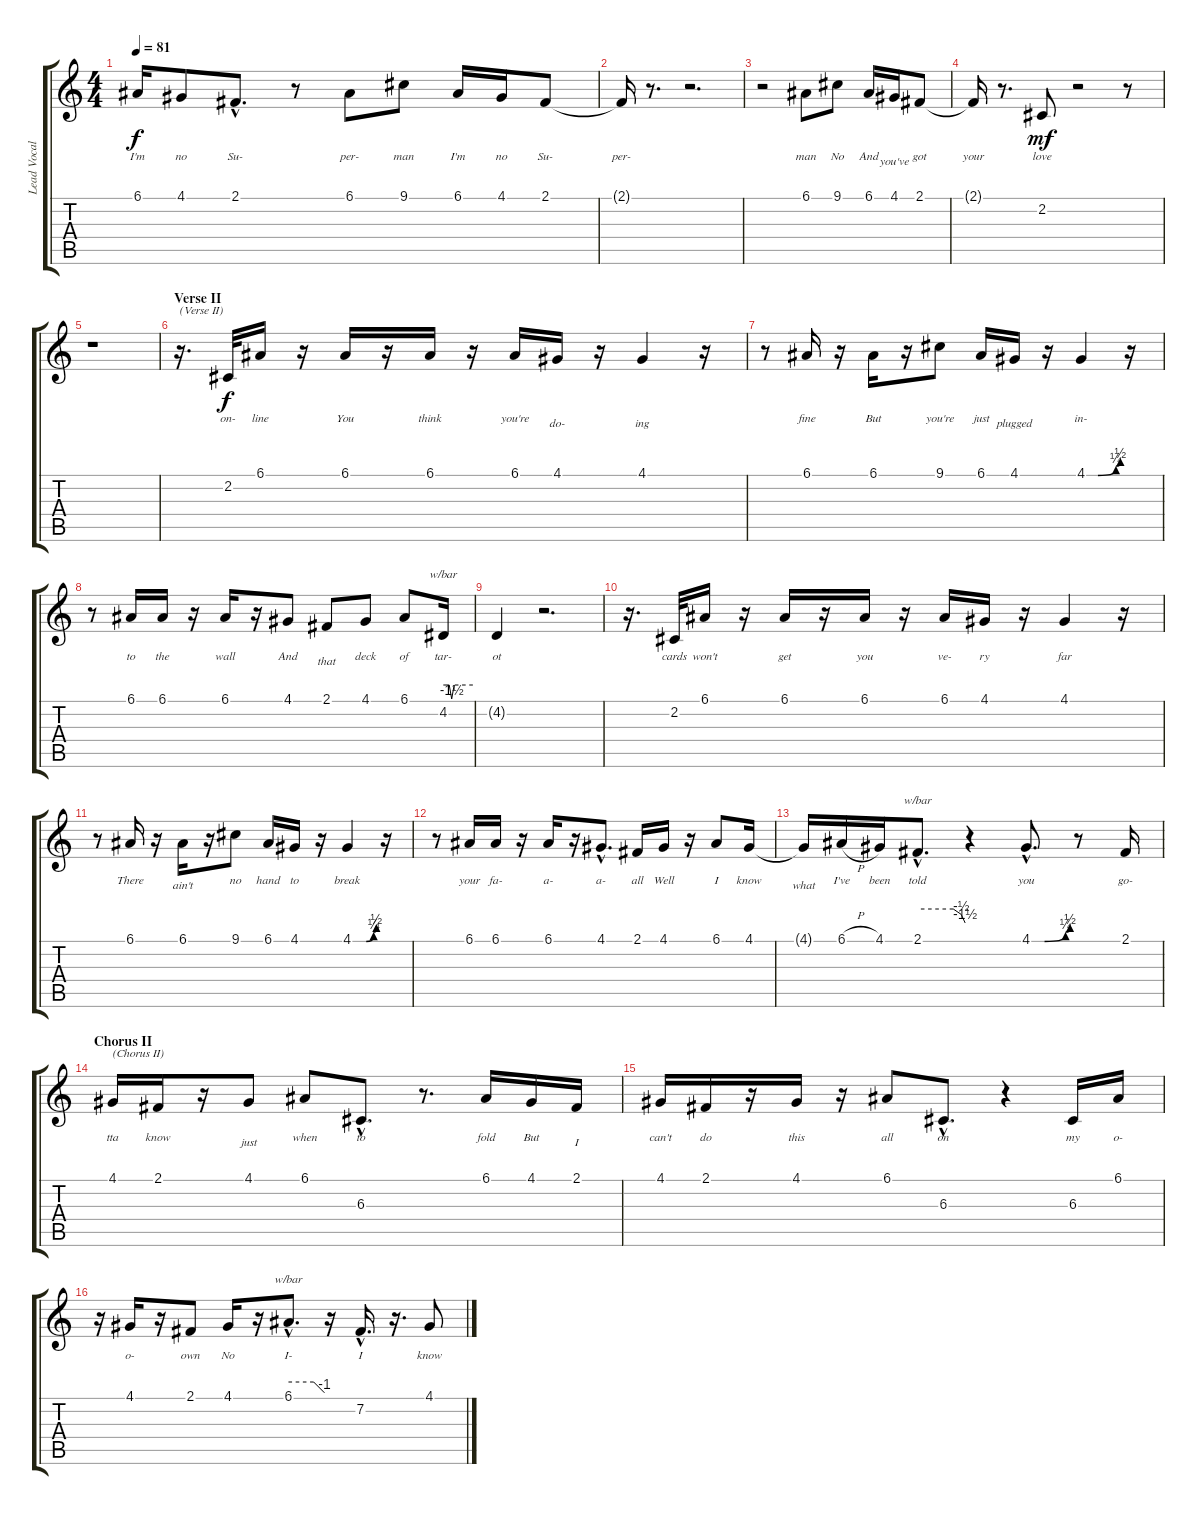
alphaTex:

\track ("Lead Vocals" "Lead Vocal") {instrument accordion}
\staff {score tabs}
\tuning (E4 B3 G3 D3 A2 E2) {hide}
\ts (4 4)
\tempo 81
\clef g2
\ks c
6.1.16{lyrics (0 "I'm") lyrics (1 "") lyrics (2 "") lyrics (3 "") lyrics (4 "") dy f} 4.1.8{lyrics (0 "no") lyrics (1 "") lyrics (2 "") lyrics (3 "") lyrics (4 "")} 2.1{hac}.8{d lyrics (0 "Su-") lyrics (1 "") lyrics (2 "") lyrics (3 "") lyrics (4 "")} r.8 6.1.8{lyrics (0 "per-") lyrics (1 "") lyrics (2 "") lyrics (3 "") lyrics (4 "")} 9.1.8{lyrics (0 "man") lyrics (1 "") lyrics (2 "") lyrics (3 "") lyrics (4 "")} 6.1.16{lyrics (0 "I'm") lyrics (1 "") lyrics (2 "") lyrics (3 "") lyrics (4 "")} 4.1.16{lyrics (0 "no") lyrics (1 "") lyrics (2 "") lyrics (3 "") lyrics (4 "")} 2.1.8{lyrics (0 "Su-") lyrics (1 "") lyrics (2 "") lyrics (3 "") lyrics (4 "")} |
2.1{t}.16{lyrics (0 "per-") lyrics (1 "") lyrics (2 "") lyrics (3 "") lyrics (4 "")} r.8{d} r.2{d} |
r.2 6.1.8{lyrics (0 "man") lyrics (1 "") lyrics (2 "") lyrics (3 "") lyrics (4 "")} 9.1.8{lyrics (0 "No") lyrics (1 "") lyrics (2 "") lyrics (3 "") lyrics (4 "")} 6.1.16{lyrics (0 "And") lyrics (1 "") lyrics (2 "") lyrics (3 "") lyrics (4 "")} 4.1.16{lyrics (0 "") lyrics (1 "you've") lyrics (2 "") lyrics (3 "") lyrics (4 "")} 2.1.8{lyrics (0 "got") lyrics (1 "") lyrics (2 "") lyrics (3 "") lyrics (4 "")} |
2.1{t}.16{lyrics (0 "your") lyrics (1 "") lyrics (2 "") lyrics (3 "") lyrics (4 "")} r.8{d} 2.2.8{lyrics (0 "love") lyrics (1 "") lyrics (2 "") lyrics (3 "") lyrics (4 "") dy mf} r.2 r.8 |
r.1 |
\section ("" "Verse II")
r.16{d txt "(Verse II)"} 2.2.32{lyrics (0 "on-") lyrics (1 "") lyrics (2 "") lyrics (3 "") lyrics (4 "") dy f} 6.1.16{lyrics (0 "line") lyrics (1 "") lyrics (2 "") lyrics (3 "") lyrics (4 "")} r.16 6.1.16{lyrics (0 "You") lyrics (1 "") lyrics (2 "") lyrics (3 "") lyrics (4 "")} r.16 6.1.16{lyrics (0 "think") lyrics (1 "") lyrics (2 "") lyrics (3 "") lyrics (4 "")} r.16 6.1.16{lyrics (0 "you're") lyrics (1 "") lyrics (2 "") lyrics (3 "") lyrics (4 "")} 4.1.16{lyrics (0 "") lyrics (1 "do-") lyrics (2 "") lyrics (3 "") lyrics (4 "")} r.16 4.1.4{lyrics (0 "") lyrics (1 "ing") lyrics (2 "") lyrics (3 "") lyrics (4 "")} r.16 |
r.8 6.1.16{lyrics (0 "fine") lyrics (1 "") lyrics (2 "") lyrics (3 "") lyrics (4 "")} r.16 6.1.16{lyrics (0 "But") lyrics (1 "") lyrics (2 "") lyrics (3 "") lyrics (4 "")} r.16 9.1.8{lyrics (0 "you're") lyrics (1 "") lyrics (2 "") lyrics (3 "") lyrics (4 "")} 6.1.16{lyrics (0 "just") lyrics (1 "") lyrics (2 "") lyrics (3 "") lyrics (4 "")} 4.1.16{lyrics (0 "") lyrics (1 "plugged") lyrics (2 "") lyrics (3 "") lyrics (4 "")} r.16 4.1{be (custom 0 0 20 0 52 1 60 2)}.4{lyrics (0 "in-") lyrics (1 "") lyrics (2 "") lyrics (3 "") lyrics (4 "")} r.16 |
r.8 6.1.16{lyrics (0 "to") lyrics (1 "") lyrics (2 "") lyrics (3 "") lyrics (4 "")} 6.1.16{lyrics (0 "the") lyrics (1 "") lyrics (2 "") lyrics (3 "") lyrics (4 "")} r.16 6.1.16{lyrics (0 "wall") lyrics (1 "") lyrics (2 "") lyrics (3 "") lyrics (4 "")} r.16 4.1.8{lyrics (0 "And") lyrics (1 "") lyrics (2 "") lyrics (3 "") lyrics (4 "")} 2.1.8{lyrics (0 "") lyrics (1 "that") lyrics (2 "") lyrics (3 "") lyrics (4 "")} 4.1.8{lyrics (0 "deck") lyrics (1 "") lyrics (2 "") lyrics (3 "") lyrics (4 "")} 6.1.8{lyrics (0 "of") lyrics (1 "") lyrics (2 "") lyrics (3 "") lyrics (4 "")} 4.2.16{tbe (custom default 0 0 12 0 17 -6 22 0 60 0) lyrics (0 "tar-") lyrics (1 "") lyrics (2 "") lyrics (3 "") lyrics (4 "")} |
4.2{t}.4{lyrics (0 "ot") lyrics (1 "") lyrics (2 "") lyrics (3 "") lyrics (4 "")} r.2{d} |
r.16{d} 2.2.32{lyrics (0 "cards") lyrics (1 "") lyrics (2 "") lyrics (3 "") lyrics (4 "")} 6.1.16{lyrics (0 "won't") lyrics (1 "") lyrics (2 "") lyrics (3 "") lyrics (4 "")} r.16 6.1.16{lyrics (0 "get") lyrics (1 "") lyrics (2 "") lyrics (3 "") lyrics (4 "")} r.16 6.1.16{lyrics (0 "you") lyrics (1 "") lyrics (2 "") lyrics (3 "") lyrics (4 "")} r.16 6.1.16{lyrics (0 "ve-") lyrics (1 "") lyrics (2 "") lyrics (3 "") lyrics (4 "")} 4.1.16{lyrics (0 "ry") lyrics (1 "") lyrics (2 "") lyrics (3 "") lyrics (4 "")} r.16 4.1.4{lyrics (0 "far") lyrics (1 "") lyrics (2 "") lyrics (3 "") lyrics (4 "")} r.16 |
r.8 6.1.16{lyrics (0 "There") lyrics (1 "") lyrics (2 "") lyrics (3 "") lyrics (4 "")} r.16 6.1.16{lyrics (0 "") lyrics (1 "ain't") lyrics (2 "") lyrics (3 "") lyrics (4 "")} r.16 9.1.8{lyrics (0 "no") lyrics (1 "") lyrics (2 "") lyrics (3 "") lyrics (4 "")} 6.1.16{lyrics (0 "hand") lyrics (1 "") lyrics (2 "") lyrics (3 "") lyrics (4 "")} 4.1.16{lyrics (0 "to") lyrics (1 "") lyrics (2 "") lyrics (3 "") lyrics (4 "")} r.16 4.1{be (custom 0 0 34 0 53 1 60 2)}.4{lyrics (0 "break") lyrics (1 "") lyrics (2 "") lyrics (3 "") lyrics (4 "")} r.16 |
r.8 6.1.16{lyrics (0 "your") lyrics (1 "") lyrics (2 "") lyrics (3 "") lyrics (4 "")} 6.1.16{lyrics (0 "fa-") lyrics (1 "") lyrics (2 "") lyrics (3 "") lyrics (4 "")} r.16 6.1.16{lyrics (0 "a-") lyrics (1 "") lyrics (2 "") lyrics (3 "") lyrics (4 "")} r.16 4.1{hac}.8{d lyrics (0 "a-") lyrics (1 "") lyrics (2 "") lyrics (3 "") lyrics (4 "")} 2.1.16{lyrics (0 "all") lyrics (1 "") lyrics (2 "") lyrics (3 "") lyrics (4 "")} 4.1.16{lyrics (0 "Well") lyrics (1 "") lyrics (2 "") lyrics (3 "") lyrics (4 "")} r.16 6.1.8{lyrics (0 "I") lyrics (1 "") lyrics (2 "") lyrics (3 "") lyrics (4 "")} 4.1.16{lyrics (0 "know") lyrics (1 "") lyrics (2 "") lyrics (3 "") lyrics (4 "")} |
4.1{t}.16{lyrics (0 "") lyrics (1 "what") lyrics (2 "") lyrics (3 "") lyrics (4 "")} 6.1{h}.16{lyrics (0 "I've") lyrics (1 "") lyrics (2 "") lyrics (3 "") lyrics (4 "")} 4.1.16{lyrics (0 "been") lyrics (1 "") lyrics (2 "") lyrics (3 "") lyrics (4 "")} 2.1{hac}.8{d tbe (custom default 0 0 45 0 55 -2 60 -6) lyrics (0 "told") lyrics (1 "") lyrics (2 "") lyrics (3 "") lyrics (4 "")} r.4 4.1{be (custom 0 0 20 0 53 1 60 2) hac}.8{d lyrics (0 "you") lyrics (1 "") lyrics (2 "") lyrics (3 "") lyrics (4 "")} r.8 2.1.16{lyrics (0 "go-") lyrics (1 "") lyrics (2 "") lyrics (3 "") lyrics (4 "")} |
\section ("" "Chorus II")
4.1.16{txt "(Chorus II)" lyrics (0 "tta") lyrics (1 "") lyrics (2 "") lyrics (3 "") lyrics (4 "")} 2.1.16{lyrics (0 "know") lyrics (1 "") lyrics (2 "") lyrics (3 "") lyrics (4 "")} r.16 4.1.8{lyrics (0 "") lyrics (1 "just") lyrics (2 "") lyrics (3 "") lyrics (4 "")} 6.1.8{lyrics (0 "when") lyrics (1 "") lyrics (2 "") lyrics (3 "") lyrics (4 "")} 6.3{hac}.8{d lyrics (0 "to") lyrics (1 "") lyrics (2 "") lyrics (3 "") lyrics (4 "")} r.8{d} 6.1.16{lyrics (0 "fold") lyrics (1 "") lyrics (2 "") lyrics (3 "") lyrics (4 "")} 4.1.16{lyrics (0 "But") lyrics (1 "") lyrics (2 "") lyrics (3 "") lyrics (4 "")} 2.1.16{lyrics (0 "") lyrics (1 "I") lyrics (2 "") lyrics (3 "") lyrics (4 "")} |
4.1.16{lyrics (0 "can't") lyrics (1 "") lyrics (2 "") lyrics (3 "") lyrics (4 "")} 2.1.16{lyrics (0 "do") lyrics (1 "") lyrics (2 "") lyrics (3 "") lyrics (4 "")} r.16 4.1.16{lyrics (0 "this") lyrics (1 "") lyrics (2 "") lyrics (3 "") lyrics (4 "")} r.16 6.1.8{lyrics (0 "all") lyrics (1 "") lyrics (2 "") lyrics (3 "") lyrics (4 "")} 6.3{hac}.8{d lyrics (0 "on") lyrics (1 "") lyrics (2 "") lyrics (3 "") lyrics (4 "")} r.4 6.3.16{lyrics (0 "my") lyrics (1 "") lyrics (2 "") lyrics (3 "") lyrics (4 "")} 6.1.16{lyrics (0 "o-") lyrics (1 "") lyrics (2 "") lyrics (3 "") lyrics (4 "")} |
r.16 4.1.16{lyrics (0 "o-") lyrics (1 "") lyrics (2 "") lyrics (3 "") lyrics (4 "")} r.16 2.1.8{lyrics (0 "own") lyrics (1 "") lyrics (2 "") lyrics (3 "") lyrics (4 "")} 4.1.16{lyrics (0 "No") lyrics (1 "") lyrics (2 "") lyrics (3 "") lyrics (4 "")} r.16 6.1{hac}.8{d tbe (custom default 0 0 42 0 60 -4) lyrics (0 "I-") lyrics (1 "") lyrics (2 "") lyrics (3 "") lyrics (4 "")} r.16 7.2{hac}.16{d lyrics (0 "I") lyrics (1 "") lyrics (2 "") lyrics (3 "") lyrics (4 "")} r.16{d} 4.1.8{lyrics (0 "know") lyrics (1 "") lyrics (2 "") lyrics (3 "") lyrics (4 "")}
